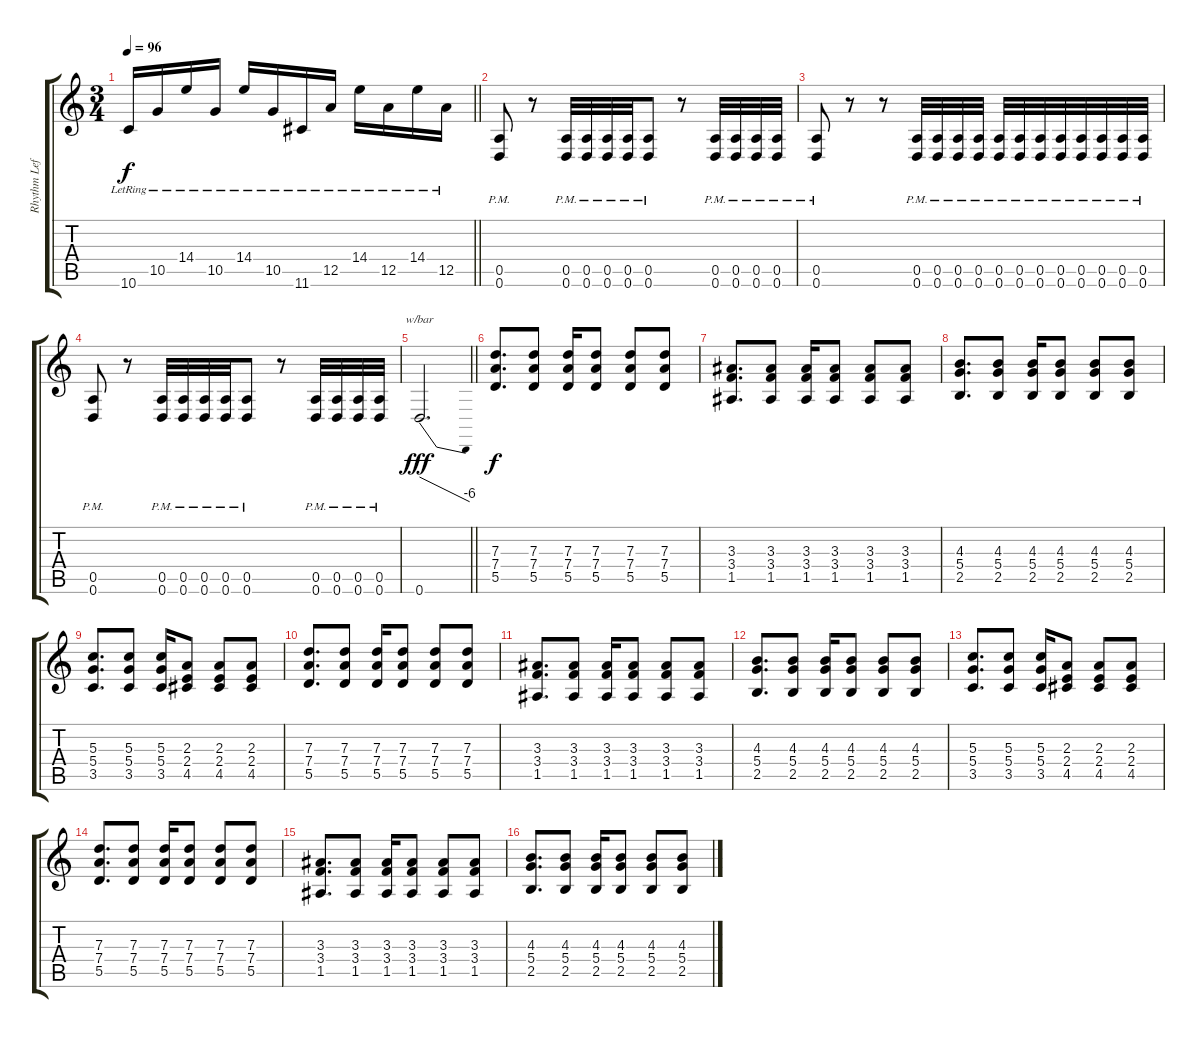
\track ("Rhythm Left" "Rhythm Lef") {instrument distortionguitar}
\staff {score tabs}
\tuning (E4 B3 G3 D3 A2 D2) {hide}
\ts (3 4)
\tempo 96
\clef g2
\barLineRight lightlight
\ks c
10.6{lr}.16{dy f} 10.5{lr}.16 14.4{lr}.16 10.5{lr}.16 14.4{lr}.16 10.5{lr}.16 11.6{lr}.16 12.5{lr}.16 14.4{lr}.16 12.5{lr}.16 14.4{lr}.16 12.5{lr}.16 |
(0.5{pm} 0.6{pm}).8{volume 16 balance 0 instrument distortionguitar} r.8 (0.5{pm} 0.6{pm}).32 (0.5{pm} 0.6{pm}).32 (0.5{pm} 0.6{pm}).32 (0.5{pm} 0.6{pm}).32 (0.5{pm} 0.6{pm}).8 r.8 (0.5{pm} 0.6{pm}).32 (0.5{pm} 0.6{pm}).32 (0.5{pm} 0.6{pm}).32 (0.5{pm} 0.6{pm}).32 |
(0.5{pm} 0.6{pm}).8 r.8 r.8 (0.5{pm} 0.6{pm}).32 (0.5{pm} 0.6{pm}).32 (0.5{pm} 0.6{pm}).32 (0.5{pm} 0.6{pm}).32 (0.5{pm} 0.6{pm}).32 (0.5{pm} 0.6{pm}).32 (0.5{pm} 0.6{pm}).32 (0.5{pm} 0.6{pm}).32 (0.5{pm} 0.6{pm}).32 (0.5{pm} 0.6{pm}).32 (0.5{pm} 0.6{pm}).32 (0.5{pm} 0.6{pm}).32 |
(0.5{pm} 0.6{pm}).8 r.8 (0.5{pm} 0.6{pm}).32 (0.5{pm} 0.6{pm}).32 (0.5{pm} 0.6{pm}).32 (0.5{pm} 0.6{pm}).32 (0.5{pm} 0.6{pm}).8 r.8 (0.5{pm} 0.6{pm}).32 (0.5{pm} 0.6{pm}).32 (0.5{pm} 0.6{pm}).32 (0.5{pm} 0.6{pm}).32 |
\barLineRight lightlight
0.6.2{d tbe (dive default 0 0 60 -24) dy fff} |
(7.3 7.4 5.5).8{d dy f volume 12 balance 0} (7.3 7.4 5.5).8 (7.3 7.4 5.5).16 (7.3 7.4 5.5).8 (7.3 7.4 5.5).8 (7.3 7.4 5.5).8 |
(3.3 3.4 1.5).8{d} (3.3 3.4 1.5).8 (3.3 3.4 1.5).16 (3.3 3.4 1.5).8 (3.3 3.4 1.5).8 (3.3 3.4 1.5).8 |
(4.3 5.4 2.5).8{d} (4.3 5.4 2.5).8 (4.3 5.4 2.5).16 (4.3 5.4 2.5).8 (4.3 5.4 2.5).8 (4.3 5.4 2.5).8 |
(5.3 5.4 3.5).8{d} (5.3 5.4 3.5).8 (5.3 5.4 3.5).16 (2.3 2.4 4.5).8 (2.3 2.4 4.5).8 (2.3 2.4 4.5).8 |
(7.3 7.4 5.5).8{d volume 12 balance 0} (7.3 7.4 5.5).8 (7.3 7.4 5.5).16 (7.3 7.4 5.5).8 (7.3 7.4 5.5).8 (7.3 7.4 5.5).8 |
(3.3 3.4 1.5).8{d} (3.3 3.4 1.5).8 (3.3 3.4 1.5).16 (3.3 3.4 1.5).8 (3.3 3.4 1.5).8 (3.3 3.4 1.5).8 |
(4.3 5.4 2.5).8{d} (4.3 5.4 2.5).8 (4.3 5.4 2.5).16 (4.3 5.4 2.5).8 (4.3 5.4 2.5).8 (4.3 5.4 2.5).8 |
(5.3 5.4 3.5).8{d} (5.3 5.4 3.5).8 (5.3 5.4 3.5).16 (2.3 2.4 4.5).8 (2.3 2.4 4.5).8 (2.3 2.4 4.5).8 |
(7.3 7.4 5.5).8{d volume 12 balance 0} (7.3 7.4 5.5).8 (7.3 7.4 5.5).16 (7.3 7.4 5.5).8 (7.3 7.4 5.5).8 (7.3 7.4 5.5).8 |
(3.3 3.4 1.5).8{d} (3.3 3.4 1.5).8 (3.3 3.4 1.5).16 (3.3 3.4 1.5).8 (3.3 3.4 1.5).8 (3.3 3.4 1.5).8 |
(4.3 5.4 2.5).8{d} (4.3 5.4 2.5).8 (4.3 5.4 2.5).16 (4.3 5.4 2.5).8 (4.3 5.4 2.5).8 (4.3 5.4 2.5).8
